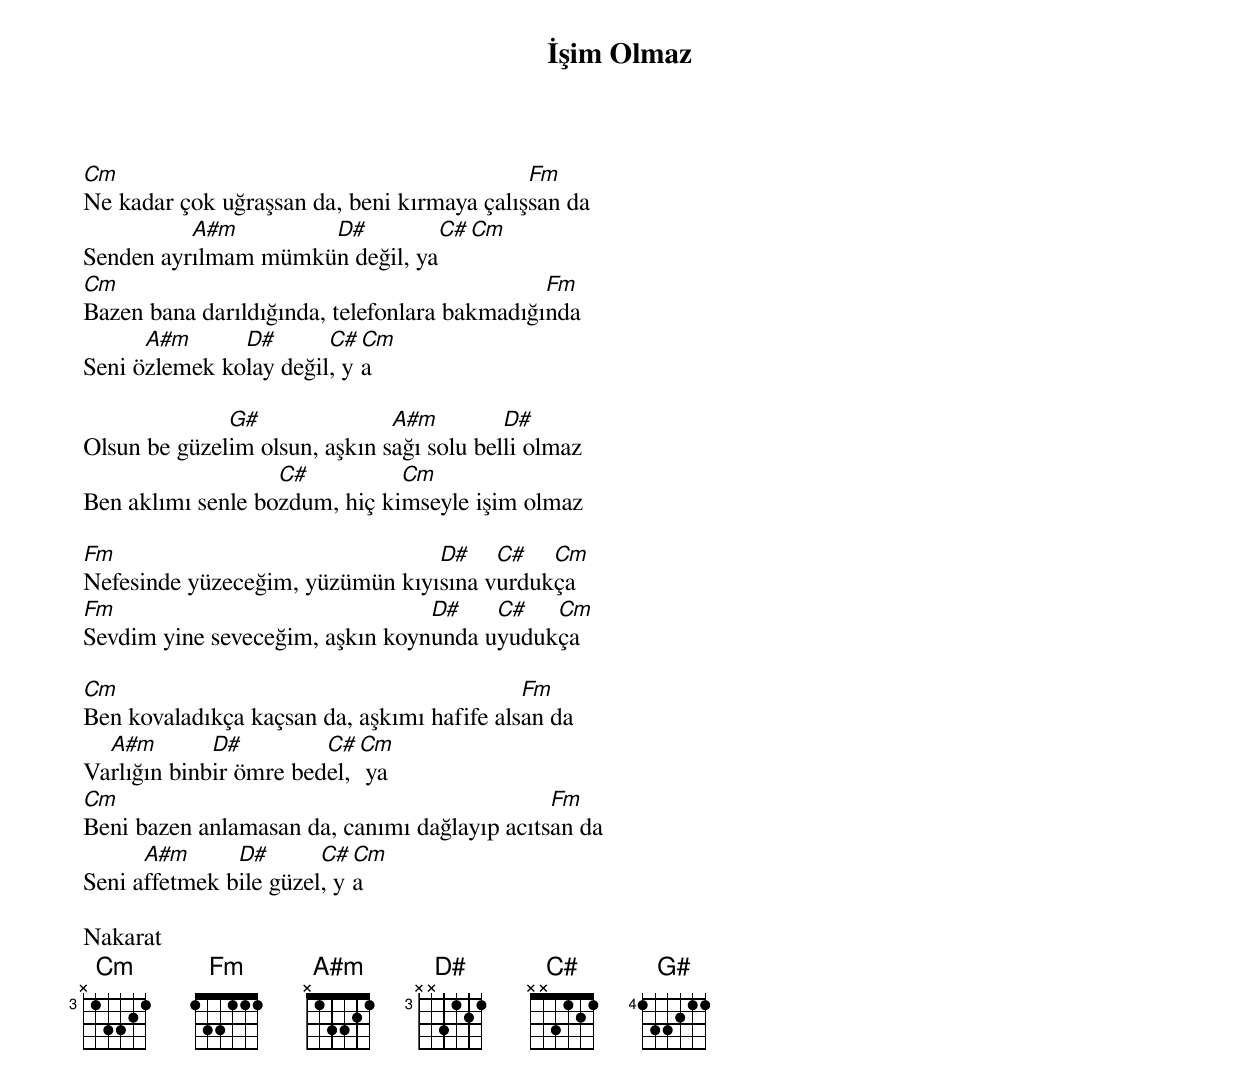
{title: İşim Olmaz}
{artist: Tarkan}

Cm                                          Fm
Ne kadar çok uğraşsan da, beni kırmaya çalışsan da
          A#m        D#         C# Cm
Senden ayrılmam mümkün değil, ya
Cm                                            Fm
Bazen bana darıldığında, telefonlara bakmadığında
      A#m      D#       C# Cm
Seni özlemek kolay değil, ya

              G#               A#m         D#
Olsun be güzelim olsun, aşkın sağı solu belli olmaz
                   C#          Cm
Ben aklımı senle bozdum, hiç kimseyle işim olmaz

Fm                               D#    C#   Cm
Nefesinde yüzeceğim, yüzümün kıyısına vurdukça
Fm                               D#    C#   Cm
Sevdim yine seveceğim, aşkın koynunda uyudukça

Cm                                          Fm
Ben kovaladıkça kaçsan da, aşkımı hafife alsan da
  A#m        D#         C# Cm
Varlığın binbir ömre bedel, ya
Cm                                            Fm
Beni bazen anlamasan da, canımı dağlayıp acıtsan da
      A#m      D#       C# Cm
Seni affetmek bile güzel, ya

Nakarat
